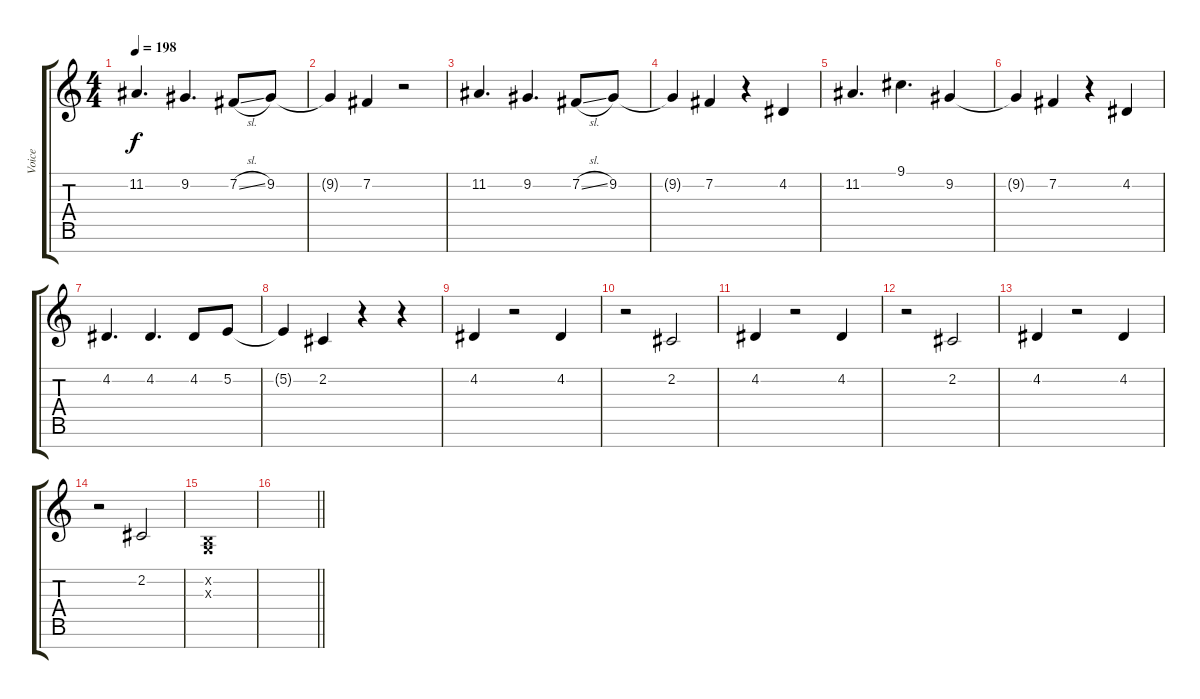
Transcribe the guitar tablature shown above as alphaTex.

\track ("Voice" "Voice") {instrument violin}
\staff {score tabs}
\tuning (E4 B3 G3 D3 A2 E2 B1) {hide}
\ts (4 4)
\tempo 198
\clef g2
\ks c
11.2.4{d dy f} 9.2.4{d} 7.2{sl}.8 9.2.8 |
9.2{t}.4 7.2.4 r.2 |
11.2.4{d} 9.2.4{d} 7.2{sl}.8 9.2.8 |
9.2{t}.4 7.2.4 r.4 4.2.4 |
11.2.4{d} 9.1.4{d} 9.2.4 |
9.2{t}.4 7.2.4 r.4 4.2.4 |
4.2.4{d} 4.2.4{d} 4.2.8 5.2.8 |
5.2{t}.4 2.2.4 r.4 r.4 |
4.2.4 r.2 4.2.4 |
r.2 2.2.2 |
4.2.4 r.2 4.2.4 |
r.2 2.2.2 |
4.2.4 r.2 4.2.4 |
r.2 2.2.2 |
(0.2{x} 0.3{x}).1 |
\barLineRight lightlight
